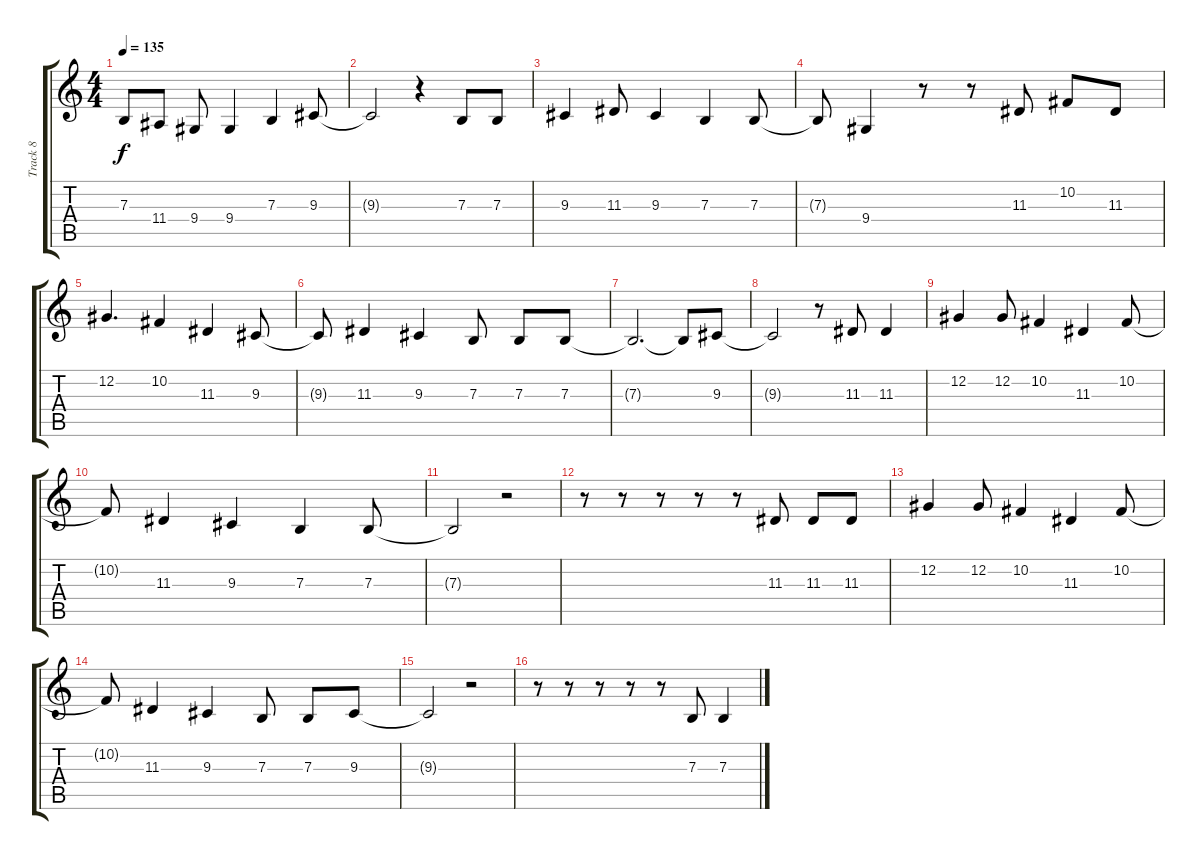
\track ("Track 8" "Track 8") {instrument clarinet}
\staff {score tabs}
\tuning (Db4 Ab3 E3 B2 Gb2 B1) {hide}
\ts (4 4)
\tempo 135
\clef g2
\ks c
7.3.8{dy f} 11.4.8 9.4.8 9.4.4 7.3.4 9.3.8 |
9.3{t}.2 r.4 7.3.8 7.3.8 |
9.3.4 11.3.8 9.3.4 7.3.4 7.3.8 |
7.3{t}.8 9.4.4 r.8 r.8 11.3.8 10.2.8 11.3.8 |
12.2.4{d} 10.2.4 11.3.4 9.3.8 |
9.3{t}.8 11.3.4 9.3.4 7.3.8 7.3.8 7.3.8 |
7.3{t}.2{d} 7.3{t}.8 9.3.8 |
9.3{t}.2 r.8 11.3.8 11.3.4 |
12.2.4 12.2.8 10.2.4 11.3.4 10.2.8 |
10.2{t}.8 11.3.4 9.3.4 7.3.4 7.3.8 |
7.3{t}.2 r.2 |
r.8 r.8 r.8 r.8 r.8 11.3.8 11.3.8 11.3.8 |
12.2.4 12.2.8 10.2.4 11.3.4 10.2.8 |
10.2{t}.8 11.3.4 9.3.4 7.3.8 7.3.8 9.3.8 |
9.3{t}.2 r.2 |
r.8 r.8 r.8 r.8 r.8 7.3.8 7.3.4
